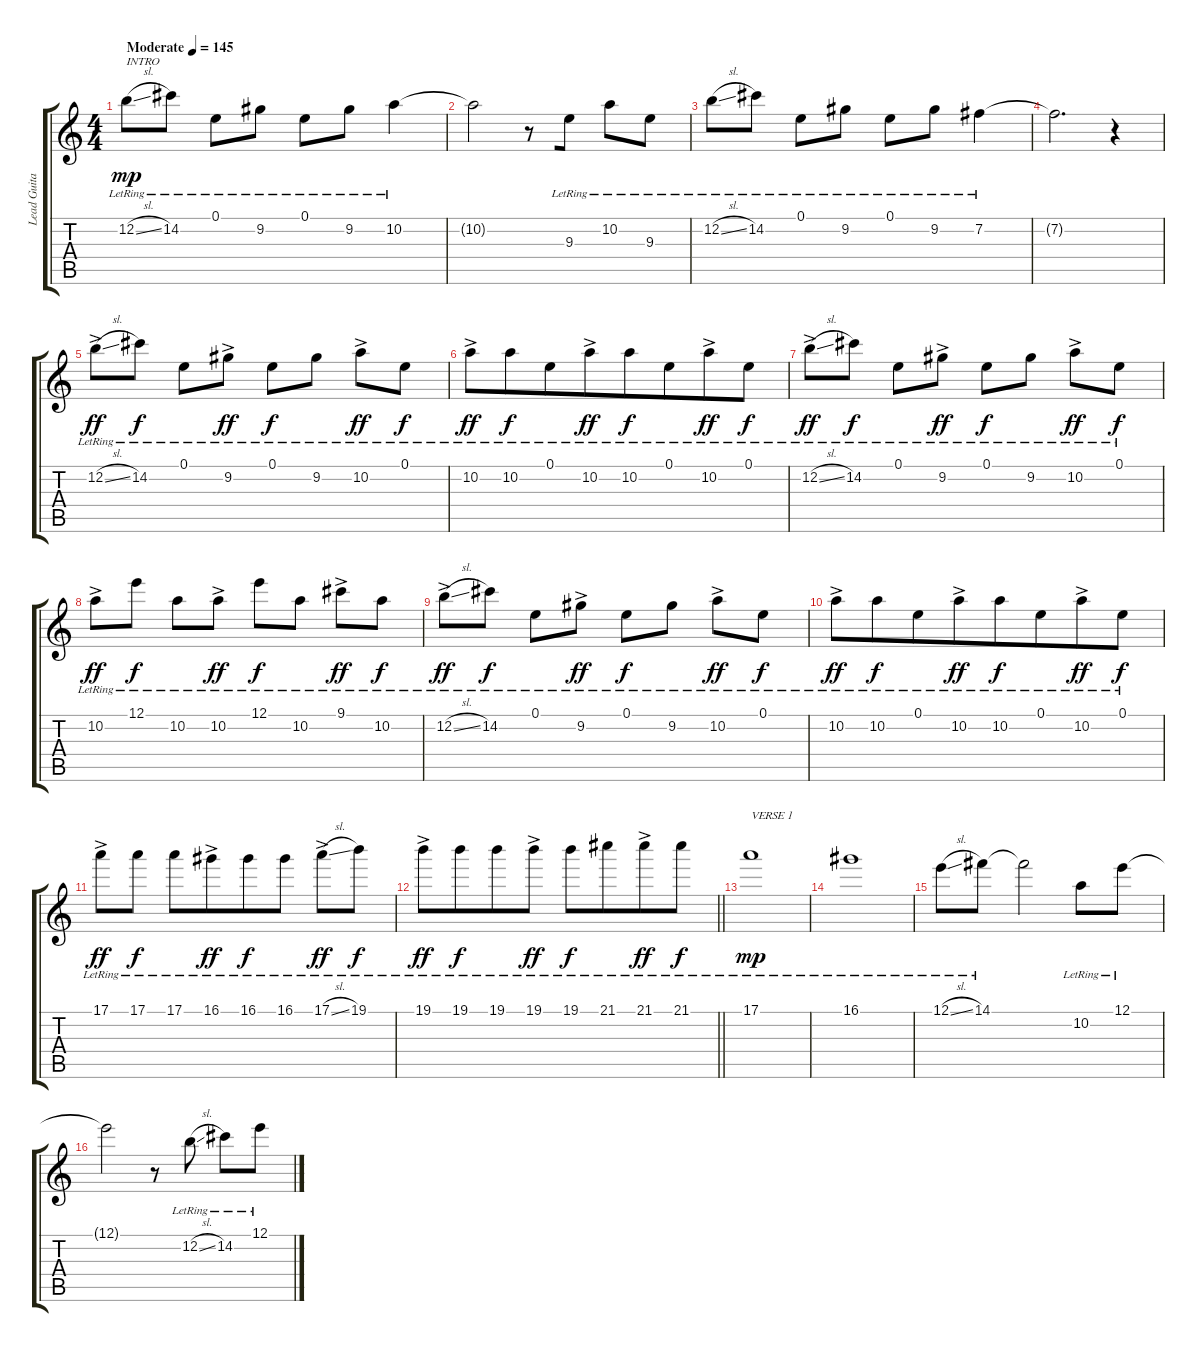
\track ("Lead Guitar (Tom)" "Lead Guita") {instrument overdrivenguitar}
\staff {score tabs}
\tuning (E4 B3 G3 D3 A2 D2) {hide}
\ts (4 4)
\tempo (145 "Moderate")
\clef g2
\ks c
12.2{sl lr}.8{txt "INTRO" dy mp instrument overdrivenguitar beam merge} 14.2{lr}.8 0.1{lr}.8 9.2{lr}.8 0.1{lr}.8{beam merge} 9.2{lr}.8 10.2{lr}.4 |
10.2{t}.2{beam merge} r.8 9.3{lr}.8 10.2{lr}.8 9.3{lr}.8 |
12.2{sl lr}.8{beam merge} 14.2{lr}.8 0.1{lr}.8 9.2{lr}.8 0.1{lr}.8{beam merge} 9.2{lr}.8 7.2{lr}.4 |
7.2{t}.2{d} r.4 |
12.2{sl ac lr}.8{dy ff beam merge} 14.2{lr}.8{dy f} 0.1{lr}.8 9.2{ac lr}.8{dy ff} 0.1{lr}.8{dy f beam merge} 9.2{lr}.8 10.2{ac lr}.8{dy ff} 0.1{lr}.8{dy f} |
10.2{ac lr}.8{dy ff} 10.2{lr}.8{dy f beam merge} 0.1{lr}.8 10.2{ac lr}.8{dy ff beam merge} 10.2{lr}.8{dy f beam merge} 0.1{lr}.8{beam merge} 10.2{ac lr}.8{dy ff beam merge} 0.1{lr}.8{dy f} |
12.2{sl ac lr}.8{dy ff beam merge} 14.2{lr}.8{dy f} 0.1{lr}.8 9.2{ac lr}.8{dy ff} 0.1{lr}.8{dy f beam merge} 9.2{lr}.8 10.2{ac lr}.8{dy ff} 0.1{lr}.8{dy f} |
10.2{ac lr}.8{dy ff} 12.1{lr}.8{dy f} 10.2{lr}.8 10.2{ac lr}.8{dy ff} 12.1{lr}.8{dy f} 10.2{lr}.8 9.1{ac lr}.8{dy ff} 10.2{lr}.8{dy f} |
12.2{sl ac lr}.8{dy ff beam merge} 14.2{lr}.8{dy f} 0.1{lr}.8 9.2{ac lr}.8{dy ff} 0.1{lr}.8{dy f beam merge} 9.2{lr}.8 10.2{ac lr}.8{dy ff} 0.1{lr}.8{dy f} |
10.2{ac lr}.8{dy ff} 10.2{lr}.8{dy f beam merge} 0.1{lr}.8 10.2{ac lr}.8{dy ff beam merge} 10.2{lr}.8{dy f beam merge} 0.1{lr}.8{beam merge} 10.2{ac lr}.8{dy ff beam merge} 0.1{lr}.8{dy f} |
17.1{ac lr}.8{dy ff} 17.1{lr}.8{dy f} 17.1{lr}.8 16.1{ac lr}.8{dy ff beam merge} 16.1{lr}.8{dy f beam merge} 16.1{lr}.8 17.1{sl ac lr}.8{dy ff} 19.1{lr}.8{dy f} |
\barLineRight lightlight
19.1{ac lr}.8{dy ff beam merge} 19.1{lr}.8{dy f beam merge} 19.1{lr}.8 19.1{ac lr}.8{dy ff} 19.1{lr}.8{dy f} 21.1{lr}.8{beam merge} 21.1{ac lr}.8{dy ff beam merge} 21.1{lr}.8{dy f} |
17.1{lr}.1{txt "VERSE 1" dy mp} |
16.1{lr}.1 |
12.1{sl lr}.8{beam merge} 14.1{lr}.8 14.1{t}.2{beam merge} 10.2{lr}.8{beam merge} 12.1{lr}.8 |
12.1{t}.2 r.8 12.2{sl lr}.8 14.2{lr}.8{beam merge} 12.1{lr}.8
